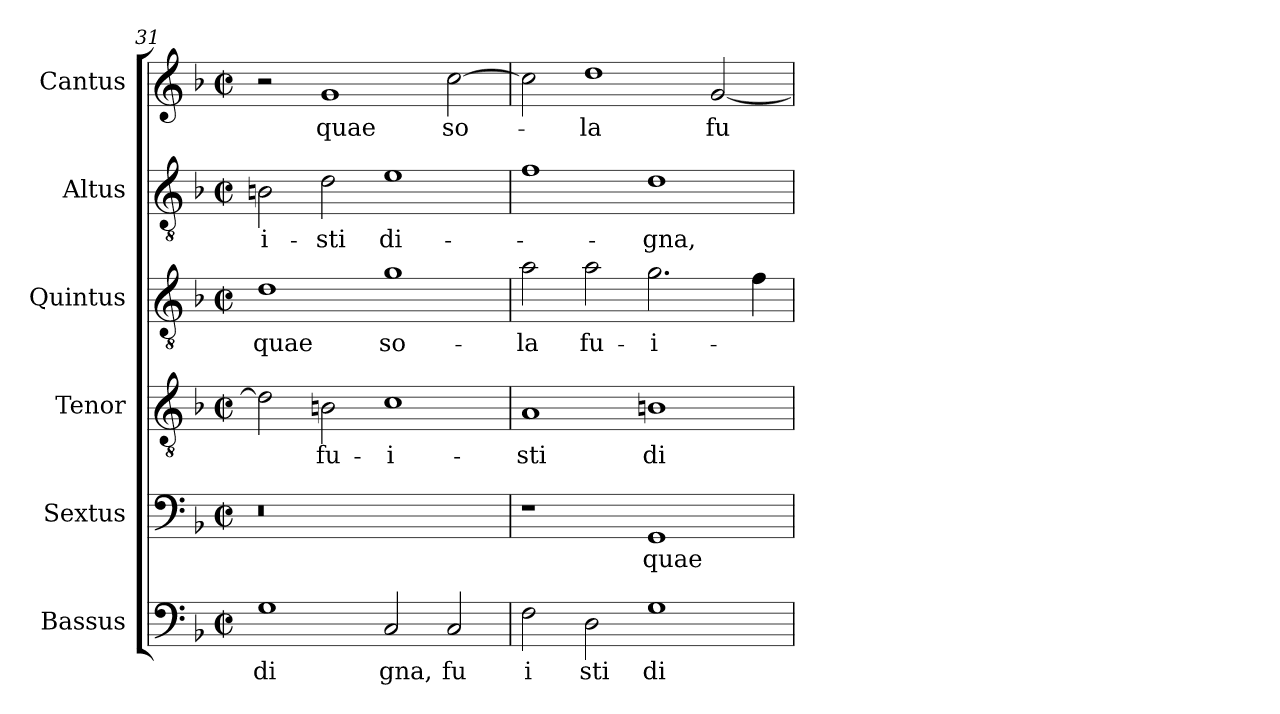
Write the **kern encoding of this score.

**kern	**text	**kern	**text	**kern	**text	**kern	**text	**kern	**text	**kern	**text
*part6	*part6	*part5	*part5	*part4	*part4	*part3	*part3	*part2	*part2	*part1	*part1
*staff6	*staff6	*staff5	*staff5	*staff4	*staff4	*staff3	*staff3	*staff2	*staff2	*staff1	*staff1
*I"Bassus	*	*I"Sextus	*	*I"Tenor	*	*I"Quintus	*	*I"Altus	*	*I"Cantus	*
*clefF4	*	*clefF4	*	*clefGv2	*	*clefGv2	*	*clefGv2	*	*clefG2	*
*k[b-]	*	*k[b-]	*	*k[b-]	*	*k[b-]	*	*k[b-]	*	*k[b-]	*
*F:	*	*F:	*	*F:	*	*F:	*	*F:	*	*F:	*
*M2/2	*	*M2/2	*	*M2/2	*	*M2/2	*	*M2/2	*	*M2/2	*
*met(c|)	*	*met(c|)	*	*met(c|)	*	*met(c|)	*	*met(c|)	*	*met(c|)	*
=31	=31	=31	=31	=31	=31	=31	=31	=31	=31	=31	=31
!	!LO:LY:b:cj	!	!	!	!	!	!LO:LY:b:cj	!	!LO:LY:b:cj	!	!
1G	di	0r	.	2d\]	.	1d	quae	2Bn\	-i-	2r	.
!	!	!	!	!	!LO:LY:b:cj	!	!	!	!LO:LY:b:cj	!	!LO:LY:b:cj
.	.	.	.	2Bn\	fu-	.	.	2d\	-sti	1g	quae
!	!LO:LY:b:cj	!	!	!	!LO:LY:b:cj	!	!LO:LY:b:cj	!	!LO:LY:b:cj	!	!
2C/	gna,	.	.	1c	-i-	1g	so-	1e	di-	.	.
!	!LO:LY:b:cj	!	!	!	!	!	!	!	!	!	!LO:LY:b:cj
2C/	fu	.	.	.	.	.	.	.	.	[>2cc\	so-
=32	=32	=32	=32	=32	=32	=32	=32	=32	=32	=32	=32
!	!LO:LY:b:cj	!	!	!	!LO:LY:b:cj	!	!LO:LY:b:cj	!	!	!	!
2F\	i	1r	.	1A	-sti	2a\	-la	1f	.	2cc\]	.
!	!LO:LY:b:cj	!	!	!	!	!	!LO:LY:b:cj	!	!	!	!LO:LY:b:cj
2D\	sti	.	.	.	.	2a\	fu-	.	.	1dd	-la
!	!LO:LY:b:cj	!	!LO:LY:b:cj	!	!LO:LY:b:cj	!	!LO:LY:b:rj	!	!LO:LY:b:cj	!	!
1G	di	1GG	quae	1Bn	di-	2.g\	-i-	1d	-gna,	.	.
!	!	!	!	!	!	!	!	!	!	!	!LO:LY:b:cj
.	.	.	.	.	.	.	.	.	.	[>2g/	fu-
.	.	.	.	.	.	4f\	.	.	.	.	.
=	=	=	=	=	=	=	=	=	=	=	=
*-	*-	*-	*-	*-	*-	*-	*-	*-	*-	*-	*-
